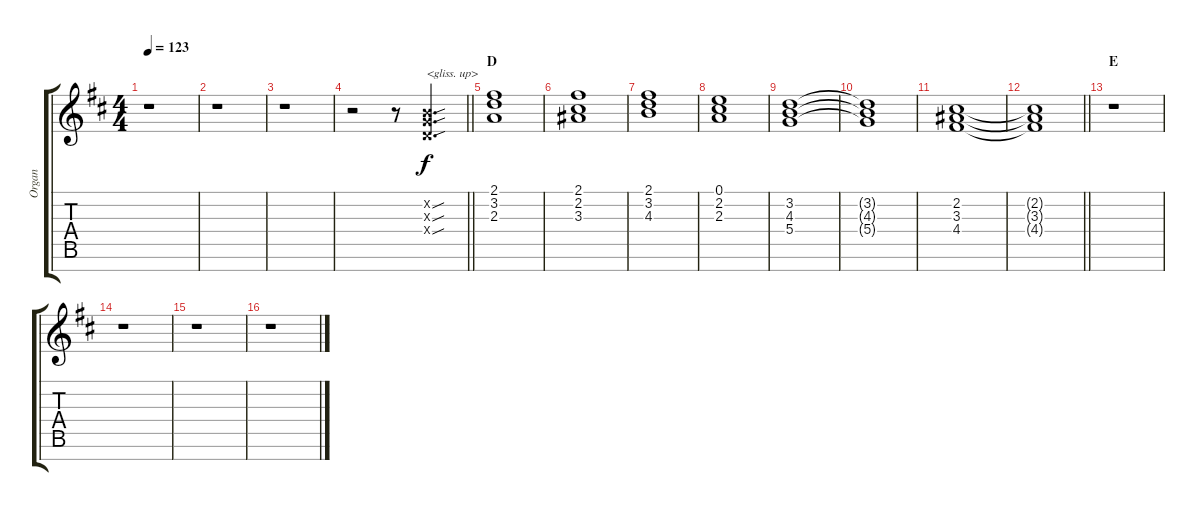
\track ("Organ" "Organ") {instrument rockorgan}
\staff {score tabs}
\tuning (E5 B4 G4 D4 A3 E3 B2) {hide}
\ts (4 4)
\tempo 123
\clef g2
\ks d
r.1{dy f} |
r.1 |
r.1 |
\barLineRight lightlight
r.2 r.8 (0.2{sou x} 0.3{sou x} 0.4{sou x}).4{d txt "<gliss. up>"} |
\section ("" "D")
(2.1 3.2 2.3).1 |
(2.1 2.2 3.3).1 |
(2.1 3.2 4.3).1 |
(0.1 2.2 2.3).1 |
(3.2 4.3 5.4).1 |
(3.2{t} 4.3{t} 5.4{t}).1 |
(2.2 3.3 4.4).1 |
\barLineRight lightlight
(2.2{t} 3.3{t} 4.4{t}).1 |
\section ("" "E")
r.1 |
r.1 |
r.1 |
r.1
